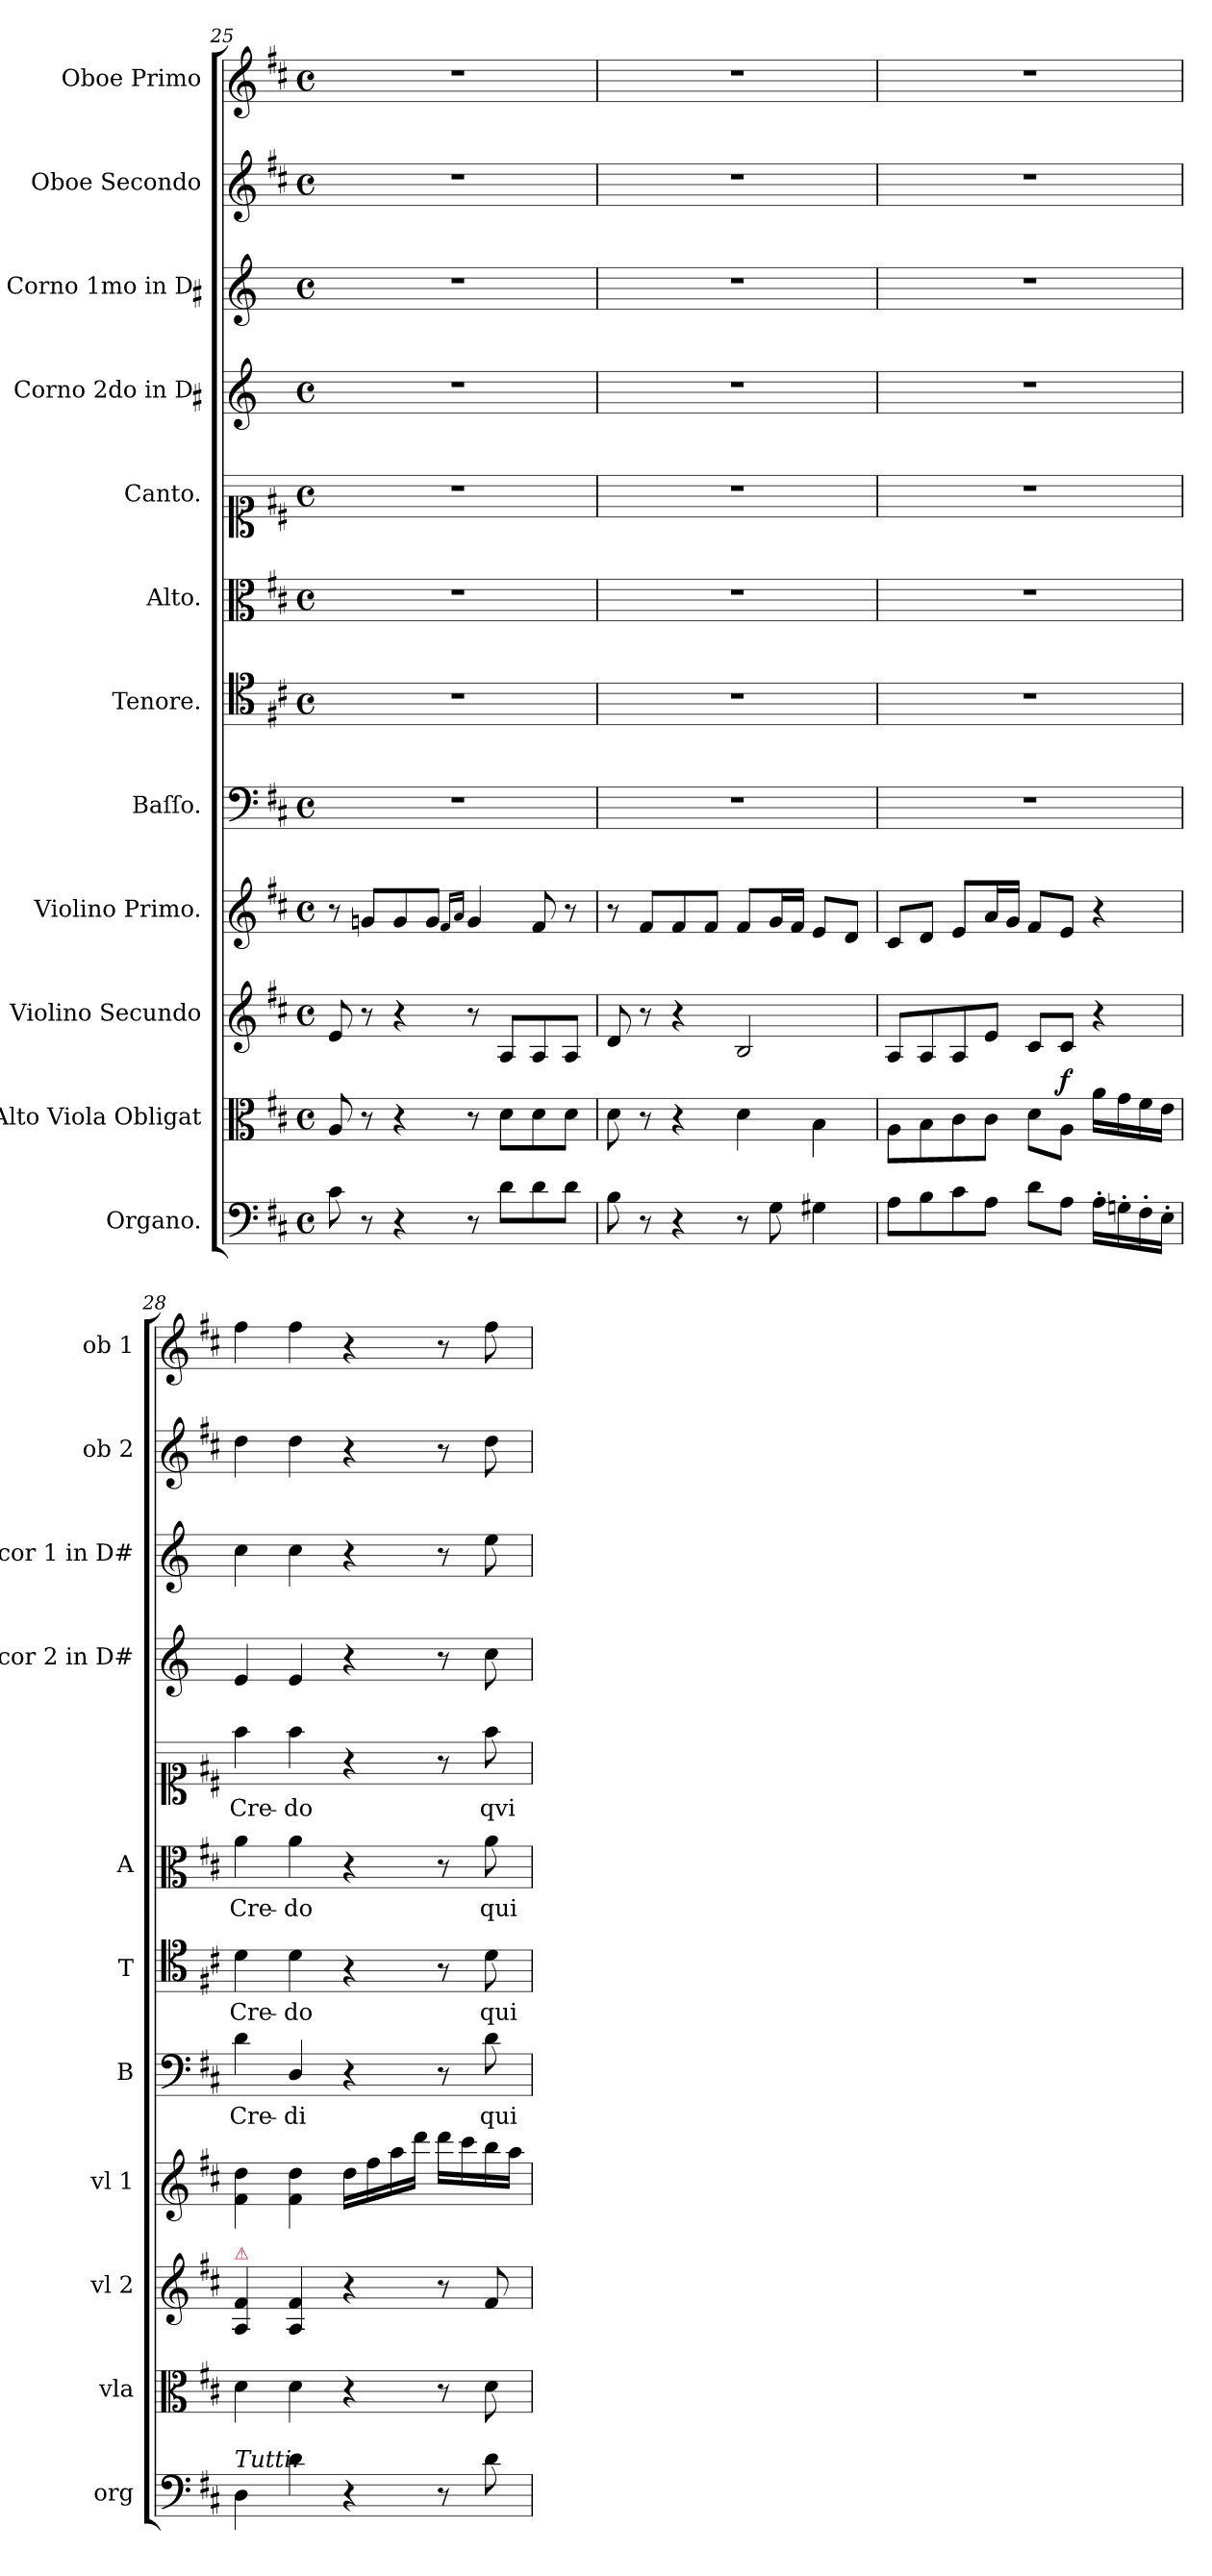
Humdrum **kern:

**kern	**kern	**dynam	**kern	**dynam	**kern	**dynam	**kern	**text	**kern	**text	**kern	**text	**kern	**text	**kern	**kern	**kern	**kern
*part12	*part11	*part11	*part10	*part10	*part9	*part9	*part8	*part8	*part7	*part7	*part6	*part6	*part5	*part5	*part4	*part3	*part2	*part1
*staff12	*staff11	*staff11	*staff10	*staff10	*staff9	*staff9	*staff8	*staff8	*staff7	*staff7	*staff6	*staff6	*staff5	*staff5	*staff4	*staff3	*staff2	*staff1
*I"Organo.	*I"Alto Viola Obligat	*	*I"Violino Secundo	*	*I"Violino Primo.	*	*I"Baſſo.	*	*I"Tenore.	*	*I"Alto.	*	*I"Canto.	*	*I"Corno 2do in D#	*I"Corno 1mo in D#	*I"Oboe Secondo	*I"Oboe Primo
*I'org	*I'vla	*	*I'vl 2	*	*I'vl 1	*	*I'B	*	*I'T	*	*I'A	*	*	*	*I'cor 2 in D#	*I'cor 1 in D#	*I'ob 2	*I'ob 1
*clefF4	*clefC3	*	*clefG2	*	*clefG2	*	*clefF4	*	*clefC4	*	*clefC3	*	*clefC1	*	*clefG2	*	*clefG2	*clefG2
*	*	*	*	*	*	*	*	*	*	*	*	*	*	*	*ITrd-1c-2	*ITrd-1c-2	*	*
*k[f#c#]	*k[f#c#]	*	*k[f#c#]	*	*k[f#c#]	*	*k[f#c#]	*	*k[f#c#]	*	*k[f#c#]	*	*k[f#c#]	*	*k[f#c#]	*k[f#c#]	*k[f#c#]	*k[f#c#]
*D:	*D:	*	*D:	*	*D:	*	*D:	*	*D:	*	*D:	*	*D:	*	*	*	*D:	*D:
*M4/4	*M4/4	*	*M4/4	*	*M4/4	*	*M4/4	*	*M4/4	*	*M4/4	*	*M4/4	*	*M4/4	*M4/4	*M4/4	*M4/4
*met(c)	*met(c)	*	*met(c)	*	*met(c)	*	*met(c)	*	*met(c)	*	*met(c)	*	*met(c)	*	*met(c)	*met(c)	*met(c)	*met(c)
=25	=25	=25	=25	=25	=25	=25	=25	=25	=25	=25	=25	=25	=25	=25	=25	=25	=25	=25
8c#\	8A/	.	8e/	.	8r	.	1r	.	1r	.	1r	.	1r	.	1r	1r	1r	1r
8r	8r	.	8r	.	8gn/L	.	.	.	.	.	.	.	.	.	.	.	.	.
4r	4r	.	4r	.	8g/	.	.	.	.	.	.	.	.	.	.	.	.	.
.	.	.	.	.	8g/J	.	.	.	.	.	.	.	.	.	.	.	.	.
.	.	.	.	.	16qqf#/LL	.	.	.	.	.	.	.	.	.	.	.	.	.
.	.	.	.	.	16qqa/JJ	.	.	.	.	.	.	.	.	.	.	.	.	.
8r	8r	.	8r	.	4g/	.	.	.	.	.	.	.	.	.	.	.	.	.
8d\L	8d\L	.	8A/L	.	.	.	.	.	.	.	.	.	.	.	.	.	.	.
8d\	8d\	.	8A/	.	8f#/	.	.	.	.	.	.	.	.	.	.	.	.	.
8d\J	8d\J	.	8A/J	.	8r	.	.	.	.	.	.	.	.	.	.	.	.	.
=26	=26	=26	=26	=26	=26	=26	=26	=26	=26	=26	=26	=26	=26	=26	=26	=26	=26	=26
8B\	8d\	.	8d/	.	8r	.	1r	.	1r	.	1r	.	1r	.	1r	1r	1r	1r
8r	8r	.	8r	.	8f#/L	.	.	.	.	.	.	.	.	.	.	.	.	.
4r	4r	.	4r	.	8f#/	.	.	.	.	.	.	.	.	.	.	.	.	.
.	.	.	.	.	8f#/J	.	.	.	.	.	.	.	.	.	.	.	.	.
8r	4d\	.	2B/	.	8f#/L	.	.	.	.	.	.	.	.	.	.	.	.	.
8G\	.	.	.	.	16g/L	.	.	.	.	.	.	.	.	.	.	.	.	.
.	.	.	.	.	16f#/JJ	.	.	.	.	.	.	.	.	.	.	.	.	.
4G#X\	4B\	.	.	.	8e/L	.	.	.	.	.	.	.	.	.	.	.	.	.
.	.	.	.	.	8d/J	.	.	.	.	.	.	.	.	.	.	.	.	.
=27	=27	=27	=27	=27	=27	=27	=27	=27	=27	=27	=27	=27	=27	=27	=27	=27	=27	=27
8A\L	8A\L	.	8A/L	.	8c#/L	.	1r	.	1r	.	1r	.	1r	.	1r	1r	1r	1r
8B\	8B\	.	8A/	.	8d/J	.	.	.	.	.	.	.	.	.	.	.	.	.
8c#\	8c#\	.	8A/	.	8e/L	.	.	.	.	.	.	.	.	.	.	.	.	.
8A\J	8c#\J	.	8e/J	.	16a/L	.	.	.	.	.	.	.	.	.	.	.	.	.
.	.	.	.	.	16g/JJ	.	.	.	.	.	.	.	.	.	.	.	.	.
8d\L	8d\L	.	8c#/L	.	8f#/L	.	.	.	.	.	.	.	.	.	.	.	.	.
!	!	!LO:DY:a	!	!	!	!	!	!	!	!	!	!	!	!	!	!	!	!
8A\J	8A\J	f	8c#/J	.	8e/J	.	.	.	.	.	.	.	.	.	.	.	.	.
16A'\LL	16a\LL	.	4r	.	4r	.	.	.	.	.	.	.	.	.	.	.	.	.
16Gn'\	16g\	.	.	.	.	.	.	.	.	.	.	.	.	.	.	.	.	.
16F#'\	16f#\	.	.	.	.	.	.	.	.	.	.	.	.	.	.	.	.	.
16E'\JJ	16e\JJ	.	.	.	.	.	.	.	.	.	.	.	.	.	.	.	.	.
=28	=28	=28	=28	=28	=28	=28	=28	=28	=28	=28	=28	=28	=28	=28	=28	=28	=28	=28
!	!	!	!LO:TX:a:color=crimson:t=⚠	!	!	!	!	!	!	!	!	!	!	!	!	!	!	!
!LO:TX:a:i:t=Tutti.	!	!	!	!	!	!	!	!	!	!	!	!	!	!	!	!	!	!
!	!	!	!	!LO:DY:b	!	!LO:DY:a	!	!	!	!	!	!	!	!	!	!	!	!
4D\	4d\	.	4A/ 4f#/	for.	4f#\ 4dd\	for	4d\	Cre-	4d\	Cre-	4a\	Cre-	4ff#\	Cre-	4f#/	4dd\	4dd\	4ff#\
4d\	4d\	.	4A/ 4f#/	.	4f#\ 4dd\	.	4D/	-di	4d\	-do	4a\	-do	4ff#\	-do	4f#/	4dd\	4dd\	4ff#\
4r	4r	.	4r	.	16dd\LL	.	4r	.	4r	.	4r	.	4r	.	4r	4r	4r	4r
.	.	.	.	.	16ff#\	.	.	.	.	.	.	.	.	.	.	.	.	.
.	.	.	.	.	16aa\	.	.	.	.	.	.	.	.	.	.	.	.	.
.	.	.	.	.	16ddd\JJ	.	.	.	.	.	.	.	.	.	.	.	.	.
8r	8r	.	8r	.	16ddd\LL	.	8r	.	8r	.	8r	.	8r	.	8r	8r	8r	8r
.	.	.	.	.	16ccc#\	.	.	.	.	.	.	.	.	.	.	.	.	.
8d\	8d\	.	8f#/	.	16bb\	.	8d\	qui	8d\	qui	8a\	qui	8ff#\	qvi	8dd\	8ff#\	8dd\	8ff#\
.	.	.	.	.	16aa\JJ	.	.	.	.	.	.	.	.	.	.	.	.	.
=	=	=	=	=	=	=	=	=	=	=	=	=	=	=	=	=	=	=
*-	*-	*-	*-	*-	*-	*-	*-	*-	*-	*-	*-	*-	*-	*-	*-	*-	*-	*-
